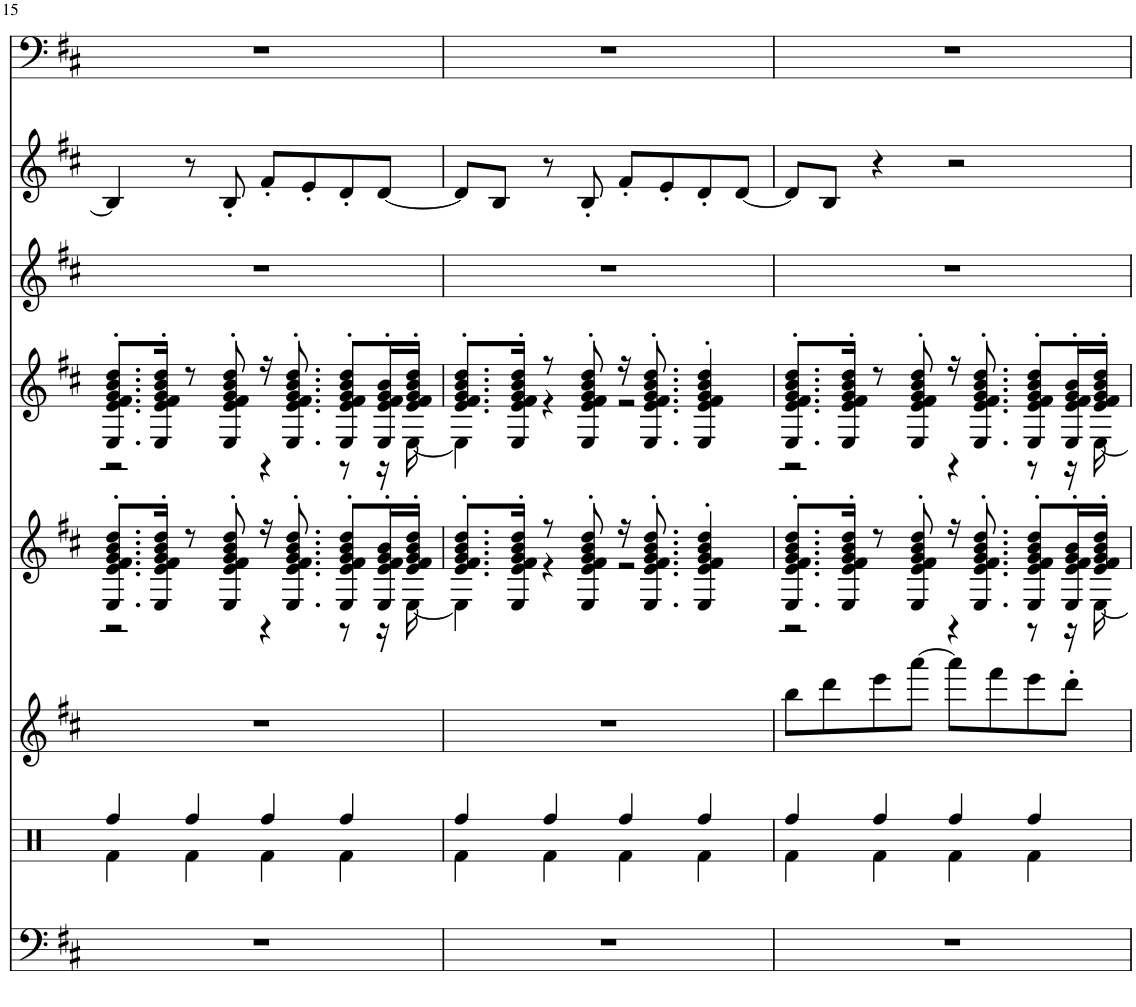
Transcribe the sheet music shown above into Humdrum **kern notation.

**kern	**kern	**kern	**kern	**kern	**kern	**kern	**kern
*part8	*part7	*part6	*part5	*part4	*part3	*part2	*part1
*staff8	*staff7	*staff6	*staff5	*staff4	*staff3	*staff2	*staff1
*I"Synth Bass 1	*I"Percussion	*I"Whistle	*I"Muted Guitar	*I"Jazz Guitar	*I"Calliope	*I"Tenor Sax	*I"Fingered Bass
*	*	*I'Whs	*	*	*	*I'T Sax	*
!!LO:PB:g=z
*clefF4	*clefX	*clefG2	*clefG2	*clefG2	*clefG2	*clefG2	*clefF4
*	*	*	*	*	*	*Trd8c14	*
*k[f#c#]	*k[]	*k[f#c#]	*k[f#c#]	*k[f#c#]	*k[f#c#]	*k[f#c#]	*k[f#c#]
*M4/4	*M4/4	*M4/4	*M4/4	*M4/4	*M4/4	*M4/4	*M4/4
=15	=15	=15	=15	=15	=15	=15	=15
*	*^	*	*^	*^	*	*	*
1r	4Rff/	4Rf\	1r	8.E/' 8.e/' 8.f#/' 8.g/' 8.b/' 8.dd/'L	2r	8.E/' 8.e/' 8.f#/' 8.g/' 8.b/' 8.dd/'L	2r	1r	4B/]	1r
.	.	.	.	16E/' 16e/' 16f#/' 16g/' 16b/' 16dd/'Jk	.	16E/' 16e/' 16f#/' 16g/' 16b/' 16dd/'Jk	.	.	.	.
.	4Rff/	4Rf\	.	8r	.	8r	.	.	8r	.
.	.	.	.	8E/' 8e/' 8f#/' 8g/' 8b/' 8dd/'	.	8E/' 8e/' 8f#/' 8g/' 8b/' 8dd/'	.	.	8B'/	.
.	4Rff/	4Rf\	.	16r	4r	16r	4r	.	8f#'/L	.
.	.	.	.	8.E/' 8.e/' 8.f#/' 8.g/' 8.b/' 8.dd/'	.	8.E/' 8.e/' 8.f#/' 8.g/' 8.b/' 8.dd/'	.	.	.	.
.	.	.	.	.	.	.	.	.	8e'/	.
.	4Rff/	4Rf\	.	8E/' 8e/' 8f#/' 8g/' 8b/' 8dd/'L	8r	8E/' 8e/' 8f#/' 8g/' 8b/' 8dd/'L	8r	.	8d'/	.
.	.	.	.	16E/' 16e/' 16f#/' 16g/' 16b/'L	16r	16E/' 16e/' 16f#/' 16g/' 16b/'L	16r	.	[8d/J	.
.	.	.	.	16e/' 16f#/' 16g/' 16b/' 16dd/'JJ	[16E\	16e/' 16f#/' 16g/' 16b/' 16dd/'JJ	[16E\	.	.	.
=16	=16	=16	=16	=16	=16	=16	=16	=16	=16	=16
1r	4Rff/	4Rf\	1r	8.e/' 8.f#/' 8.g/' 8.b/' 8.dd/'L	4E\]	8.e/' 8.f#/' 8.g/' 8.b/' 8.dd/'L	4E\]	1r	8d/L]	1r
.	.	.	.	.	.	.	.	.	8B/J	.
.	.	.	.	16E/' 16e/' 16f#/' 16g/' 16b/' 16dd/'Jk	.	16E/' 16e/' 16f#/' 16g/' 16b/' 16dd/'Jk	.	.	.	.
.	4Rff/	4Rf\	.	8r	4r	8r	4r	.	8r	.
.	.	.	.	8E/' 8e/' 8f#/' 8g/' 8b/' 8dd/'	.	8E/' 8e/' 8f#/' 8g/' 8b/' 8dd/'	.	.	8B'/	.
.	4Rff/	4Rf\	.	16r	2r	16r	2r	.	8f#'/L	.
.	.	.	.	8.E/' 8.e/' 8.f#/' 8.g/' 8.b/' 8.dd/'	.	8.E/' 8.e/' 8.f#/' 8.g/' 8.b/' 8.dd/'	.	.	.	.
.	.	.	.	.	.	.	.	.	8e'/	.
.	4Rff/	4Rf\	.	4E/' 4e/' 4f#/' 4g/' 4b/' 4dd/'	.	4E/' 4e/' 4f#/' 4g/' 4b/' 4dd/'	.	.	8d'/	.
.	.	.	.	.	.	.	.	.	[8d/J	.
=17	=17	=17	=17	=17	=17	=17	=17	=17	=17	=17
1r	4Rff/	4Rf\	8bb\L	8.E/' 8.e/' 8.f#/' 8.g/' 8.b/' 8.dd/'L	2r	8.E/' 8.e/' 8.f#/' 8.g/' 8.b/' 8.dd/'L	2r	1r	8d/L]	1r
.	.	.	8ddd\	.	.	.	.	.	8B/J	.
.	.	.	.	16E/' 16e/' 16f#/' 16g/' 16b/' 16dd/'Jk	.	16E/' 16e/' 16f#/' 16g/' 16b/' 16dd/'Jk	.	.	.	.
.	4Rff/	4Rf\	8eee\	8r	.	8r	.	.	4r	.
.	.	.	[8aaa\J	8E/' 8e/' 8f#/' 8g/' 8b/' 8dd/'	.	8E/' 8e/' 8f#/' 8g/' 8b/' 8dd/'	.	.	.	.
.	4Rff/	4Rf\	8aaa\L]	16r	4r	16r	4r	.	2r	.
.	.	.	.	8.E/' 8.e/' 8.f#/' 8.g/' 8.b/' 8.dd/'	.	8.E/' 8.e/' 8.f#/' 8.g/' 8.b/' 8.dd/'	.	.	.	.
.	.	.	8fff#\	.	.	.	.	.	.	.
.	4Rff/	4Rf\	8eee\	8E/' 8e/' 8f#/' 8g/' 8b/' 8dd/'L	8r	8E/' 8e/' 8f#/' 8g/' 8b/' 8dd/'L	8r	.	.	.
.	.	.	8ddd'\J	16E/' 16e/' 16f#/' 16g/' 16b/'L	16r	16E/' 16e/' 16f#/' 16g/' 16b/'L	16r	.	.	.
.	.	.	.	16e/' 16f#/' 16g/' 16b/' 16dd/'JJ	[16E\	16e/' 16f#/' 16g/' 16b/' 16dd/'JJ	[16E\	.	.	.
*	*	*	*	*v	*v	*	*	*	*	*
*	*v	*v	*	*	*v	*v	*	*	*
=	=	=	=	=	=	=	=
*-	*-	*-	*-	*-	*-	*-	*-
